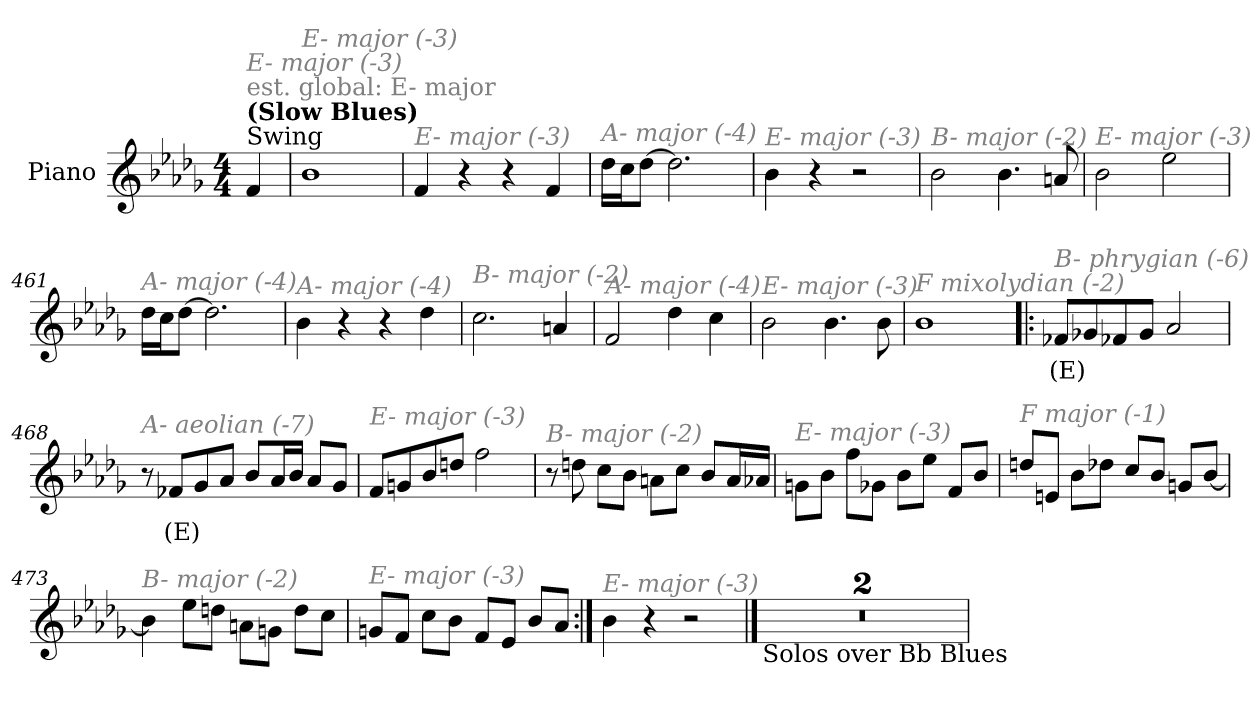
**kern	**text
*part1	*part1
*staff1	*staff1
*I"Piano	*
*I'Pno.	*
*clefG2	*
*k[b-e-a-d-g-]	*
*M4/4	*
=1	=1
!LO:TX:a:t=Swing	!
!LO:TX:a:B:t=(Slow Blues)	!
!LO:TX:a:color=#808080:t=est. global&colon; E- major	!
!LO:TX:i:color=#808080:t=E- major (-3)	!
4f/	.
=455	=455
!LO:TX:i:color=#808080:t=E- major (-3)	!
1b-	.
=456	=456
!LO:TX:i:color=#808080:t=E- major (-3)	!
4f/	.
4r	.
4r	.
4f/	.
=457	=457
!LO:TX:i:color=#808080:t=A- major (-4)	!
16dd-\LL	.
16cc\J	.
[8dd-\J	.
2.dd-\]	.
=458	=458
!LO:TX:i:color=#808080:t=E- major (-3)	!
4b-\	.
4r	.
2r	.
!!LO:LB:g=z
=459	=459
!LO:TX:i:color=#808080:t=B- major (-2)	!
2b-\	.
4.b-\	.
8an/	.
=460	=460
!LO:TX:i:color=#808080:t=E- major (-3)	!
2b-\	.
2ee-\	.
=461	=461
!LO:TX:i:color=#808080:t=A- major (-4)	!
16dd-\LL	.
16cc\J	.
[8dd-\J	.
2.dd-\]	.
=462	=462
!LO:TX:i:color=#808080:t=A- major (-4)	!
4b-\	.
4r	.
4r	.
4dd-\	.
!!LO:LB:g=z
=463	=463
!LO:TX:i:color=#808080:t=B- major (-2)	!
2.cc\	.
4an/	.
=464	=464
!LO:TX:i:color=#808080:t=A- major (-4)	!
2f/	.
4dd-\	.
4cc\	.
=465	=465
!LO:TX:i:color=#808080:t=E- major (-3)	!
2b-\	.
4.b-\	.
8b-\	.
=466	=466
!LO:TX:i:color=#808080:t=F mixolydian (-2)	!
1b-	.
!!LO:LB:g=z
=467!|:	=467!|:
!LO:TX:i:color=#808080:t=B- phrygian (-6)	!
8f-Xi/L	(E)
8g-X/	.
8f-X/	.
8g-/J	.
2a-/	.
=468	=468
!LO:TX:i:color=#808080:t=A- aeolian (-7)	!
8r	.
8f-Xi/L	(E)
8g-/	.
8a-/J	.
8b-/L	.
16a-/L	.
16b-/JJ	.
8a-/L	.
8g-/J	.
!!LO:LB:g=z
=469	=469
!LO:TX:i:color=#808080:t=E- major (-3)	!
8f/L	.
8gn/	.
8b-/	.
8ddn/J	.
2ff\	.
=470	=470
!LO:TX:i:color=#808080:t=B- major (-2)	!
8r	.
8ddn\	.
8cc\L	.
8b-\J	.
8an\L	.
8cc\J	.
8b-/L	.
16a/L	.
16a-X/JJ	.
!!LO:LB:g=z
=471	=471
!LO:TX:i:color=#808080:t=E- major (-3)	!
8gn\L	.
8b-\J	.
8ff\L	.
8g-X\J	.
8b-\L	.
8ee-\J	.
8f/L	.
8b-/J	.
=472	=472
!LO:TX:i:color=#808080:t=F major (-1)	!
8ddn/L	.
8en/J	.
8b-\L	.
8dd-X\J	.
8cc/L	.
8b-/J	.
8gn/L	.
[8b-/J	.
!!LO:LB:g=z
=473	=473
!LO:TX:i:color=#808080:t=B- major (-2)	!
4b-\]	.
8ee-\L	.
8ddn\J	.
8an\L	.
8gn\J	.
8dd\L	.
8cc\J	.
=474	=474
!LO:TX:i:color=#808080:t=E- major (-3)	!
8gn/L	.
8f/J	.
8cc\L	.
8b-\J	.
8f/L	.
8e-/J	.
8b-/L	.
8a-/J	.
!!LO:LB:g=z
=475:|!	=475:|!
!LO:TX:i:color=#808080:t=E- major (-3)	!
4b-\	.
4r	.
2r	.
==476	==476
!LO:TX:b:t=Solos over Bb Blues	!
1ryy	.
=477	=477
1r	.
=	=
*-	*-
